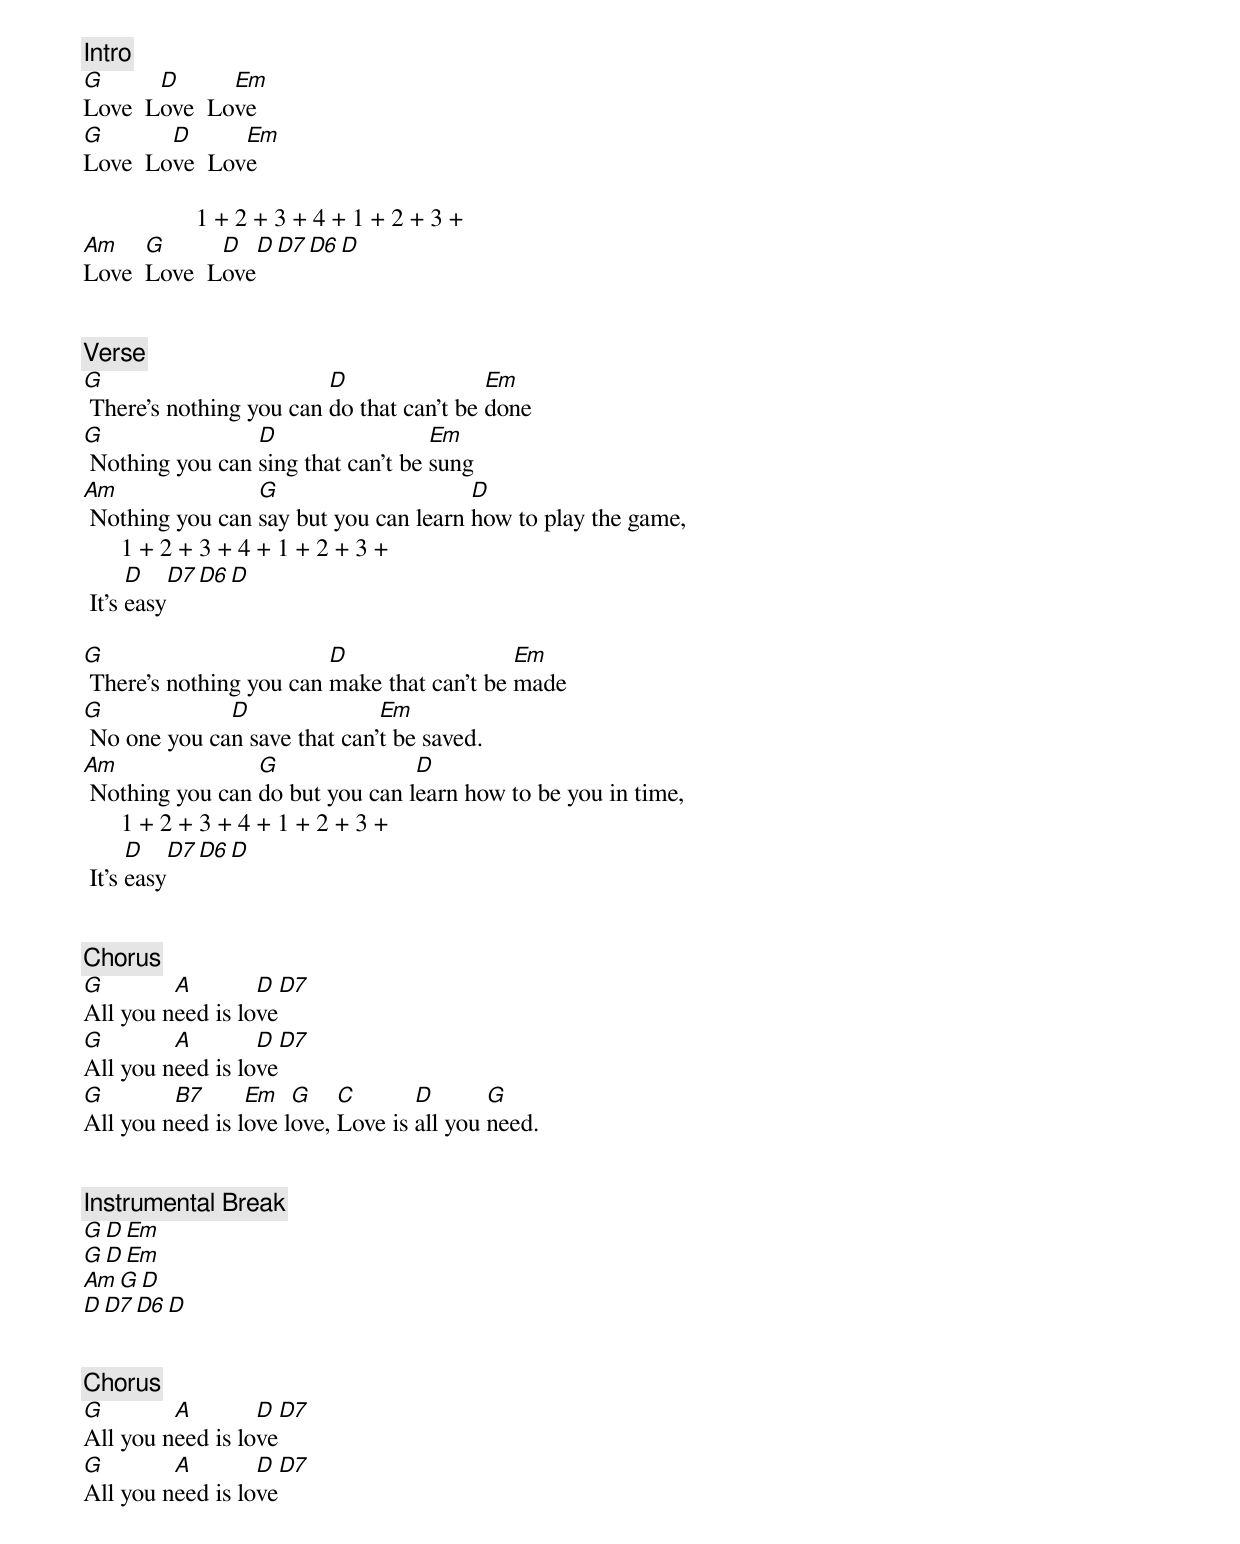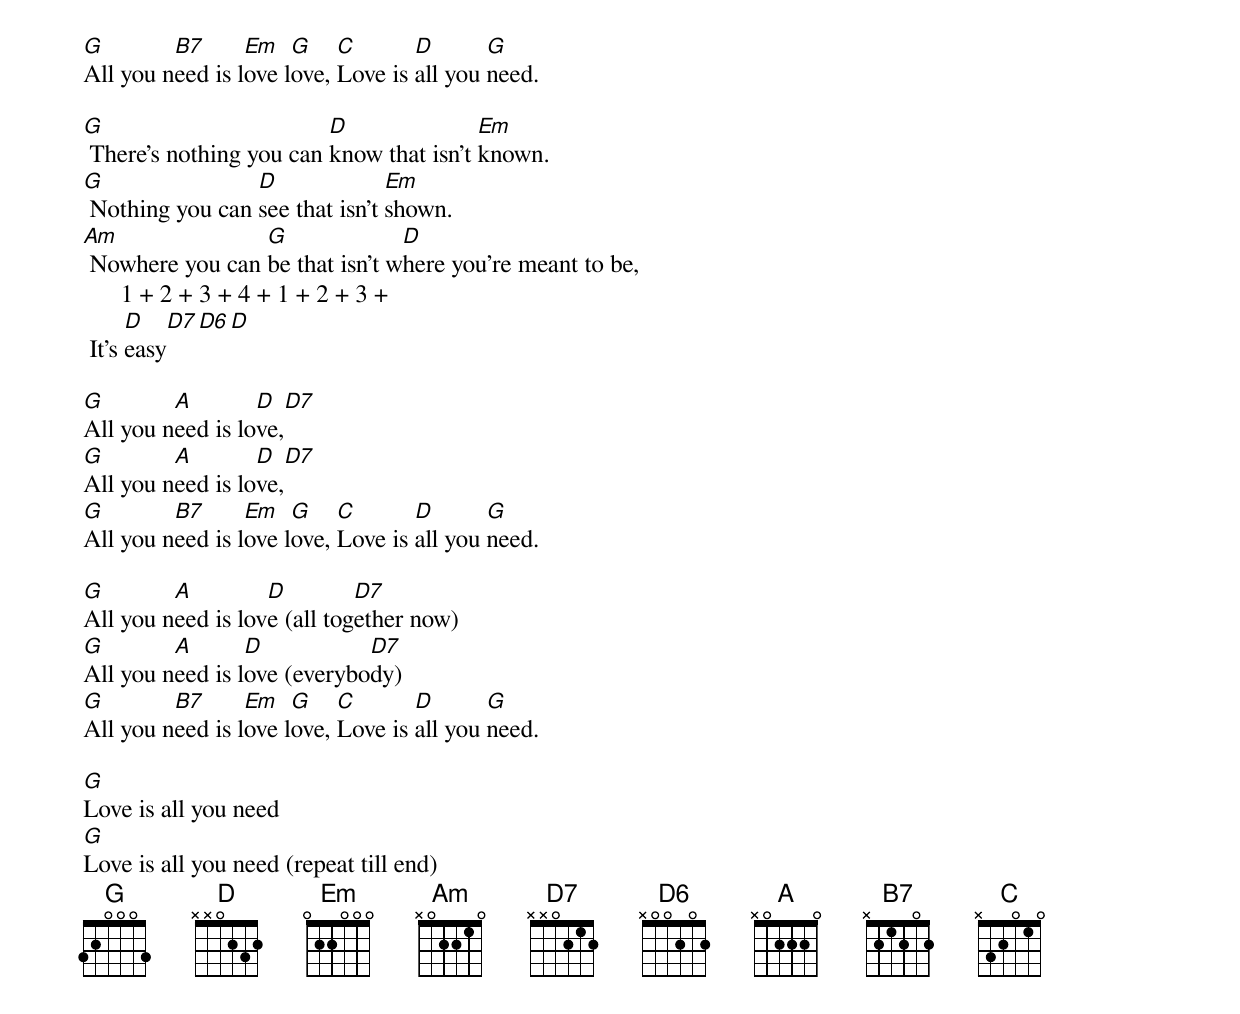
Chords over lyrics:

[Intro]
G      D      Em
Love  Love  Love
G       D      Em
Love  Love  Love

                  1 + 2 + 3 + 4 + 1 + 2 + 3 +
Am    G      D    D       D7      D6      D
Love  Love  Love


[Verse]
G                        D                Em
 There's nothing you can do that can't be done
G                D                  Em
 Nothing you can sing that can't be sung
Am               G                     D
 Nothing you can say but you can learn how to play the game,
      1 + 2 + 3 + 4 + 1 + 2 + 3 +
      D       D7      D6      D
 It's easy

G                        D                  Em
 There's nothing you can make that can't be made
G             D               Em
 No one you can save that can't be saved.
Am               G               D
 Nothing you can do but you can learn how to be you in time,
      1 + 2 + 3 + 4 + 1 + 2 + 3 +
      D       D7      D6      D
 It's easy


[Chorus]
G        A        D     D7
All you need is love
G        A        D     D7
All you need is love
G        B7      Em   G    C       D       G
All you need is love love, Love is all you need.


[Instrumental Break]
G   D   Em
G   D   Em
Am  G   D
D   D7  D6  D


[Chorus]
G        A        D     D7
All you need is love
G        A        D     D7
All you need is love
G        B7      Em   G    C       D       G
All you need is love love, Love is all you need.

G                        D               Em
 There's nothing you can know that isn't known.
G                D              Em
 Nothing you can see that isn't shown.
Am               G              D
 Nowhere you can be that isn't where you're meant to be,
      1 + 2 + 3 + 4 + 1 + 2 + 3 +
      D       D7      D6      D
 It's easy

G        A        D     D7
All you need is love,
G        A        D     D7
All you need is love,
G        B7      Em   G    C       D       G
All you need is love love, Love is all you need.

G        A         D         D7
All you need is love (all together now)
G        A       D           D7
All you need is love (everybody)
G        B7      Em   G    C       D       G
All you need is love love, Love is all you need.

G
Love is all you need
G
Love is all you need (repeat till end)
